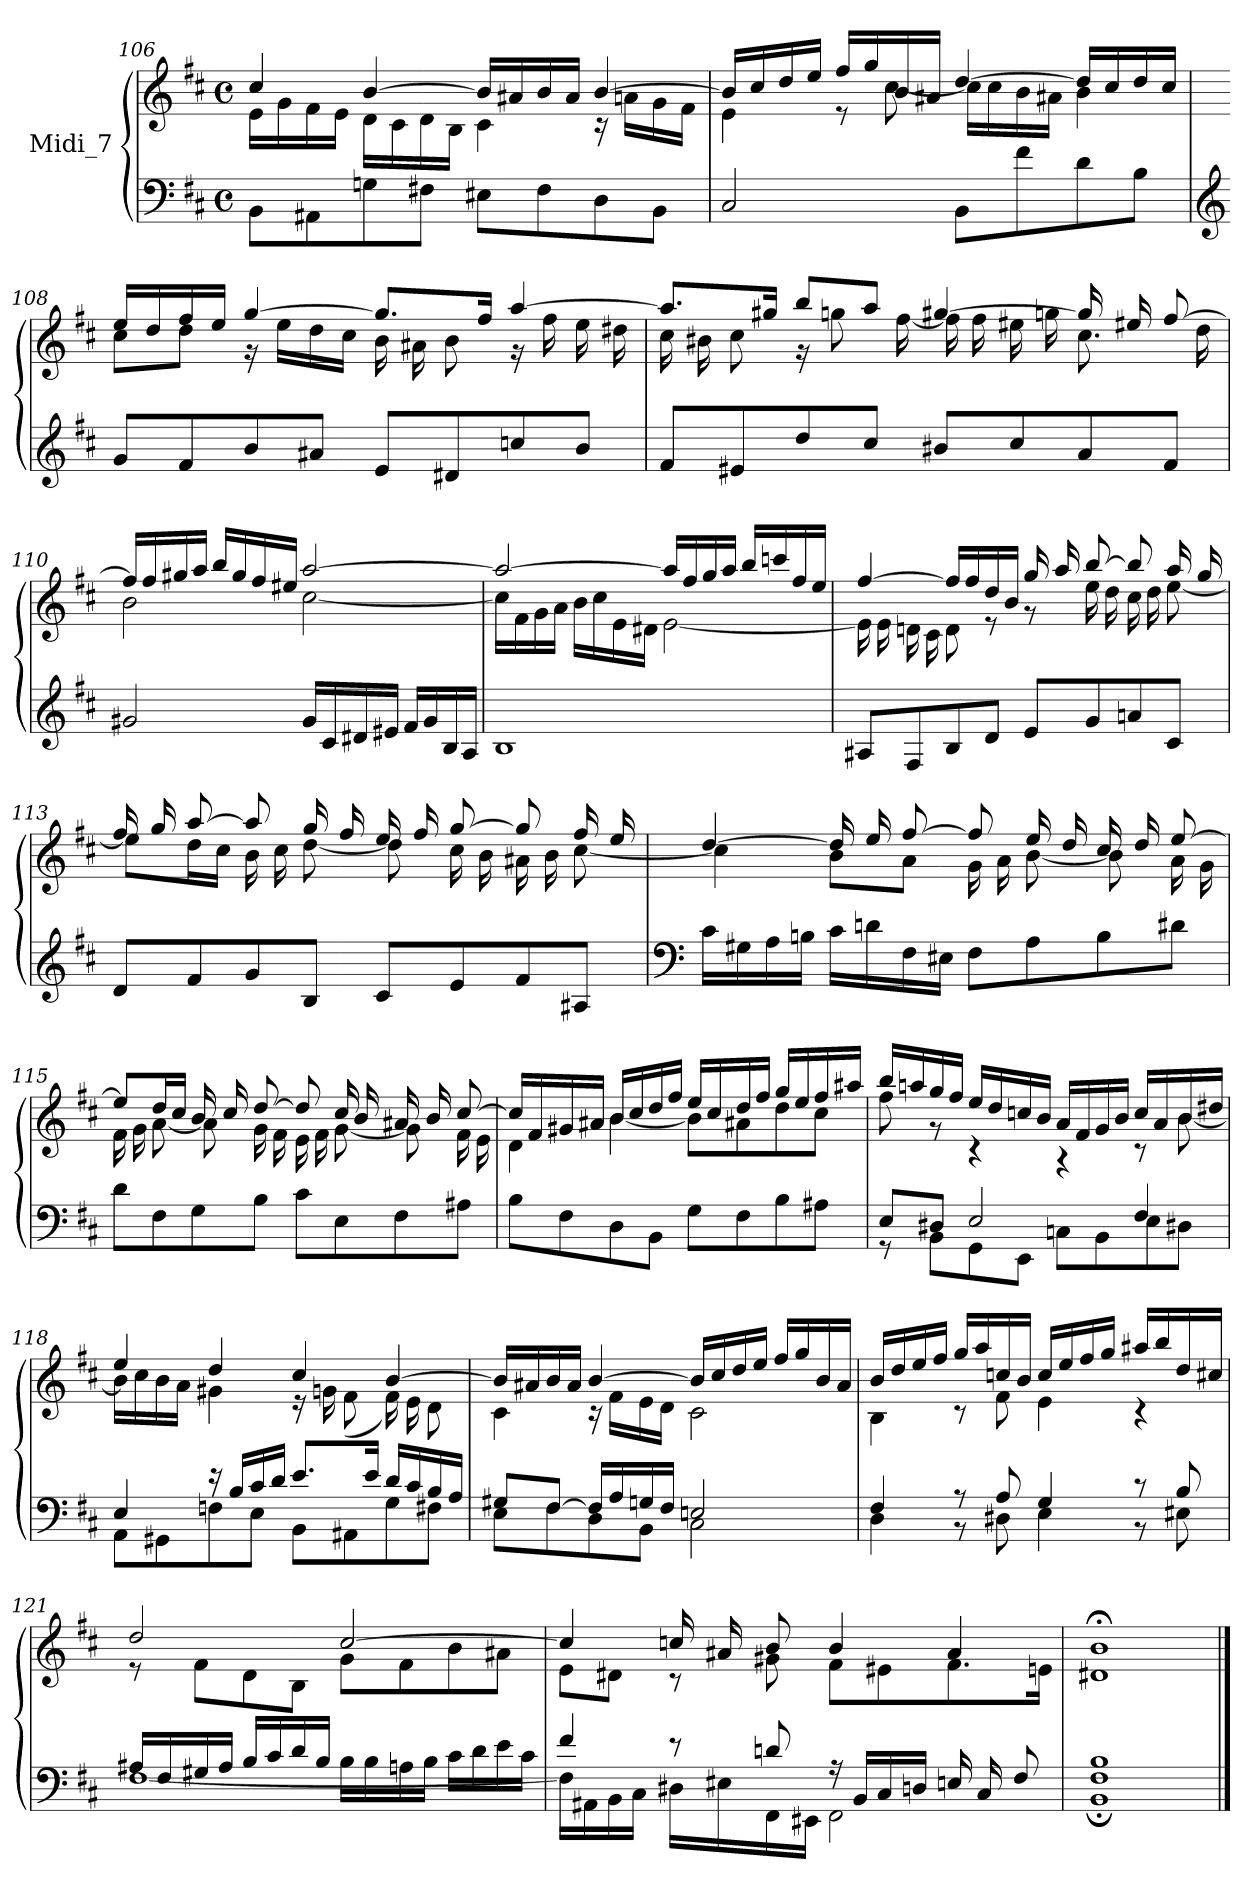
**kern	**kern
*part1	*part1
*staff2	*staff1
*I"Midi_7	*
*clefF4	*clefG2
*k[f#c#]	*k[f#c#]
*D:	*D:
*M4/4	*M4/4
*met(c)	*met(c)
=106	=106
*	*^
8BBL	4cc#/	16e\LL
.	.	16g\
8AA#X	.	16f#\
.	.	16e\JJ
8Gn	[4b/	16d\LL
.	.	16c#\
8F#XJ	.	16d\
.	.	16B\JJ
8E#XL	16bLL]	4c#\
.	16a#X	.
8F#	16b	.
.	16a#JJ	.
8D	[4b/	16r
.	.	16anLL
8BBJ	.	16g
.	.	16f#JJ
!!LO:LB:g=z	!!
=107	=107	=107
2C#	16bLL]	4e\
.	16cc#	.
.	16dd	.
.	16eeJJ	.
.	16ff#/LL	8r
.	16gg/	.
.	16b/	[8cc#\
.	16a#X/JJ	.
8BBL	[4dd/	16cc#\LL]
.	.	16cc#\
8f#\	.	16b\
.	.	16a#X\JJ
8d\	16ddLL]	4b\
.	16cc#	.
8B\J	16dd	.
.	16cc#JJ	.
=108	=108	=108
*clefG2	*	*
8gL	16eeLL	8cc#\L
.	16dd	.
8f#	16ff#	8dd\J
.	16eeJJ	.
8b	[4gg/	16r
.	.	16ee\LL
8a#XJ	.	16dd\
.	.	16cc#\JJ
8eL	8.gg/L]	16b\LL
.	.	16a#X\
8d#X	.	8b\J
.	16ff#/J	.
8ccn	[4aa/	16r
.	.	16ff#\LL
8bJ	.	16ee\
.	.	16dd#X\JJ
!!LO:LB:g=z	!!
=109	=109	=109
8f#L	8.aaL]	16cc#LL
.	.	16b#X\
8e#X	.	8cc#J
.	16gg#X/J	.
8dd	8bb/L	16r
.	.	8gg\L
8cc#J	8aa/J	.
.	.	[16ff#\J
8b#XL	[4gg#/	16ff#\LL]
.	.	16ff#\
8cc#	.	16ee#X\
.	.	16gg\JJ
8a	16gg#LL]	8.cc#\L
.	16ee#X/	.
8f#J	[8ff#/J	.
.	.	16dd\J
=110	=110	=110
2g#X	16ff#LL]	2b\
.	16ff#/	.
.	16gg#X/	.
.	16aa/JJ	.
.	16bb/LL	.
.	16gg#/	.
.	16ff#/	.
.	16ee#X/JJ	.
16g#LL	[2aa/	[2cc#\
16c#	.	.
16d#X	.	.
16e#XJJ	.	.
16f#LL	.	.
16g#	.	.
16B	.	.
16AJJ	.	.
!!LO:LB:g=z	!!
=111	=111	=111
1B	2aa/_	16cc#\LL]
.	.	16f#\
.	.	16g\
.	.	16a\JJ
.	.	16b\LL
.	.	16cc#\
.	.	16e\
.	.	16d#X\JJ
.	16aaLL]	[2e\
.	16ff#/	.
.	16gg/	.
.	16aa/JJ	.
.	16bb/LL	.
.	16cccn/	.
.	16ff#/	.
.	16ee/JJ	.
=112	=112	=112
8A#XL	[4ff#/	16eLL]
.	.	16e\
8F#	.	16dn\
.	.	16c#\
8B	16ff#LL]	8d\J
.	16ff#/	.
8dJ	16dd/	8r
.	16b/JJ	.
8eL	16ggLL	8r
.	16aa/	.
8g	[8bb/J	16ee\LL
.	.	16dd\JJ
8an	8bb/L]	16cc#LL
.	.	16dd\
8c#J	16aa/L	[8ee\J
.	16gg/JJ	.
!!LO:LB:g=z	!!
=113	=113	=113
8dL	16ff#LL	8eeL]
.	16gg	.
8f#	[8aaJ	16ddL
.	.	16cc#JJ
8g	8aaL]	16b\LL
.	.	16cc#\
8BJ	16ggL	[8dd\J
.	16ff#JJ	.
8c#L	16eeLL	8dd\L]
.	16ff#	.
8e	[8ggJ	16cc#\L
.	.	16b\JJ
8f#	8gg/L]	16a#X\LL
.	.	16b\
8A#XJ	16ff#/L	[8cc#\J
.	16ee/JJ	.
=114	=114	=114
*clefF4	*	*
16c#LL	[4dd/	4cc#\]
16G#X	.	.
16A	.	.
16BnJJ	.	.
16c#LL	16dd/LL]	8bL
16dn	16ee/	.
16F#	[8ff#/J	8aJ
16E#XJJ	.	.
8F#L	8ff#L]	16gLL
.	.	16a
8A	16eeL	[8bJ
.	16ddJJ	.
8B	16cc#LL	8b\L]
.	16dd	.
8d#XJ	[8eeJ	16a\L
.	.	16g\JJ
!!LO:LB:g=z	!!
=115	=115	=115
8dL	8eeL]	16f#\LL
.	.	16g\
8F#	16ddL	[8a\J
.	16cc#JJ	.
8G	16bLL	8aL]
.	16cc#	.
8BJ	[8ddJ	16g\L
.	.	16f#\JJ
8c#L	8ddL]	16eLL
.	.	16f#\
8E	16cc#L	[8g\J
.	16bJJ	.
8F#	16a#XLL	8g\L]
.	16b	.
8A#XJ	[8cc#J	16f#\L
.	.	16e\JJ
=116	=116	=116
8BL	16cc#/LL]	4d\
.	16f#/	.
8F#	16g#X/	.
.	16a#X/JJ	.
8D	16bLL	[4b\
.	16cc#	.
8BBJ	16dd	.
.	16ff#JJ	.
8GL	16eeLL	8b\L]
.	16cc#	.
8F#	16dd	8a#X\
.	16ff#JJ	.
8B	16gg/LL	8dd\
.	16ee/	.
8A#XJ	16ff#/	8cc#\J
.	16aa#X/JJ	.
!!LO:LB:g=z	!!
=117	=117	=117
*^	*	*
8E/L	8r	16bb/LL	8ff#\
.	.	16aan/	.
8D#X/J	8BB\L	16gg/	8r
.	.	16ff#/JJ	.
2E/	8GG\	16ee/LL	4r
.	.	16dd/	.
.	8EE\J	16ccn/	.
.	.	16b/JJ	.
.	8Cn\L	16aLL	4r
.	.	16f#	.
.	8BB\	16g	.
.	.	16bJJ	.
4F#/	8E\	16cc/LL	8r
.	.	16a/	.
.	8D#X\J	16b/	[8b\
.	.	16dd#X/JJ	.
=118	=118	=118	=118
4E/	8AA\L	4ee/	16b\LL]
.	.	.	16cc#\
.	8GG#X\	.	16b\
.	.	.	16a\JJ
16r	8Fn\	4dd/	4g#X\
16BLL	.	.	.
16c#/	8E\J	.	.
16d/JJ	.	.	.
8.e/L	8BBL	4cc#/	16r
.	.	.	16gn\LL
.	8AA#X\	.	(<8f#\J
16e/J	.	.	.
16dLL	8G\	[4b/	16f#\LL)
16c#/	.	.	16e\
16B/	8F#X\J	.	8d\J
16A/JJ	.	.	.
!!LO:LB:g=z	!!
=119	=119	=119	=119
8G#XL	8E\L	16bLL]	4c#\
.	.	16a#X	.
[8F#J	8F#\	16b	.
.	.	16a#JJ	.
16F#LL]	8D\	[4b/	16r
16A	.	.	16f#LL
16Gn	8BB\J	.	16e
16F#JJ	.	.	16dJJ
2En/	2C#\	16bLL]	2c#\
.	.	16cc#	.
.	.	16dd	.
.	.	16eeJJ	.
.	.	16ff#/LL	.
.	.	16gg/	.
.	.	16b/	.
.	.	16a#/JJ	.
=120	=120	=120	=120
4F#/	4D\	16bLL	4B\
.	.	16dd	.
.	.	16ee	.
.	.	16ff#JJ	.
8r	8r	16gg/LL	8r
.	.	16aa/	.
8A/	8D#X\	16ccn/	8f#\
.	.	16b/JJ	.
4G/	4E\	16ccLL	4e\
.	.	16ee	.
.	.	16ff#	.
.	.	16ggJJ	.
8r	8r	16aa#X/LL	4r
.	.	16bb/	.
8B/	8E#X\	16dd/	.
.	.	16cc#X/JJ	.
!!LO:LB:g=z	!!
=121	=121	=121	=121
16A#XLL	[1F#\	2dd/	8r
16F#	.	.	.
16G#X	.	.	8f#L
16A#JJ	.	.	.
16B/LL	.	.	8d
16c#/	.	.	.
16d\	.	.	8BJ
16B\JJ	.	.	.
16B/LL	.	[2cc#/	8gL
16B\	.	.	.
16An\	.	.	8f#\
16B\JJ	.	.	.
16c#/LL	.	.	8b\
16d\	.	.	.
16e\	.	.	8a#X\J
16c#\JJ	.	.	.
=122	=122	=122	=122
4f#	16F#\LL]	4cc#/]	8e\L
.	16AA#X\	.	.
.	16BB\	.	8d#X\J
.	16C#\JJ	.	.
8r	16D#XLL	16ccnLL	8r
.	16E#X	16a#X	.
8dn/	16FF#	8bJ	8g#X\
.	16EE#XJJ	.	.
16r	2FF#\	4b/	8f#L
16BBLL	.	.	.
16C#	.	.	8e#X
16DnJJ	.	.	.
16EnLL	.	4a#/	8.f#
16C#	.	.	.
8F#J	.	.	.
.	.	.	16enJ
=123	=123	=123	=123
1F#/ 1B/	1BB;\	1b;</	1d#X\
*v	*v	*	*
*	*v	*v
==	==
*-	*-
